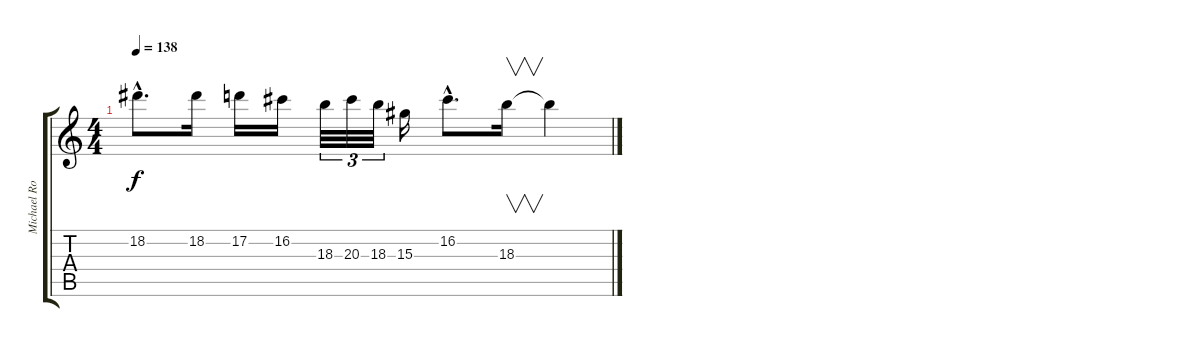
\track ("Michael Romeo 3" "Michael Ro") {instrument distortionguitar}
\staff {score tabs}
\tuning (D4 A3 F3 C3 G2 D2) {hide}
\ts (4 4)
\tempo 138
\clef g2
\ks c
18.2{hac t}.8{d dy f} 18.2.16 17.2.16 16.2.16 18.3.32{tu (3 2)} 20.3.32{tu (3 2)} 18.3.32{tu (3 2)} 15.3.16 16.2{hac}.8{d} 18.3.16{v} 18.3{t}.4
